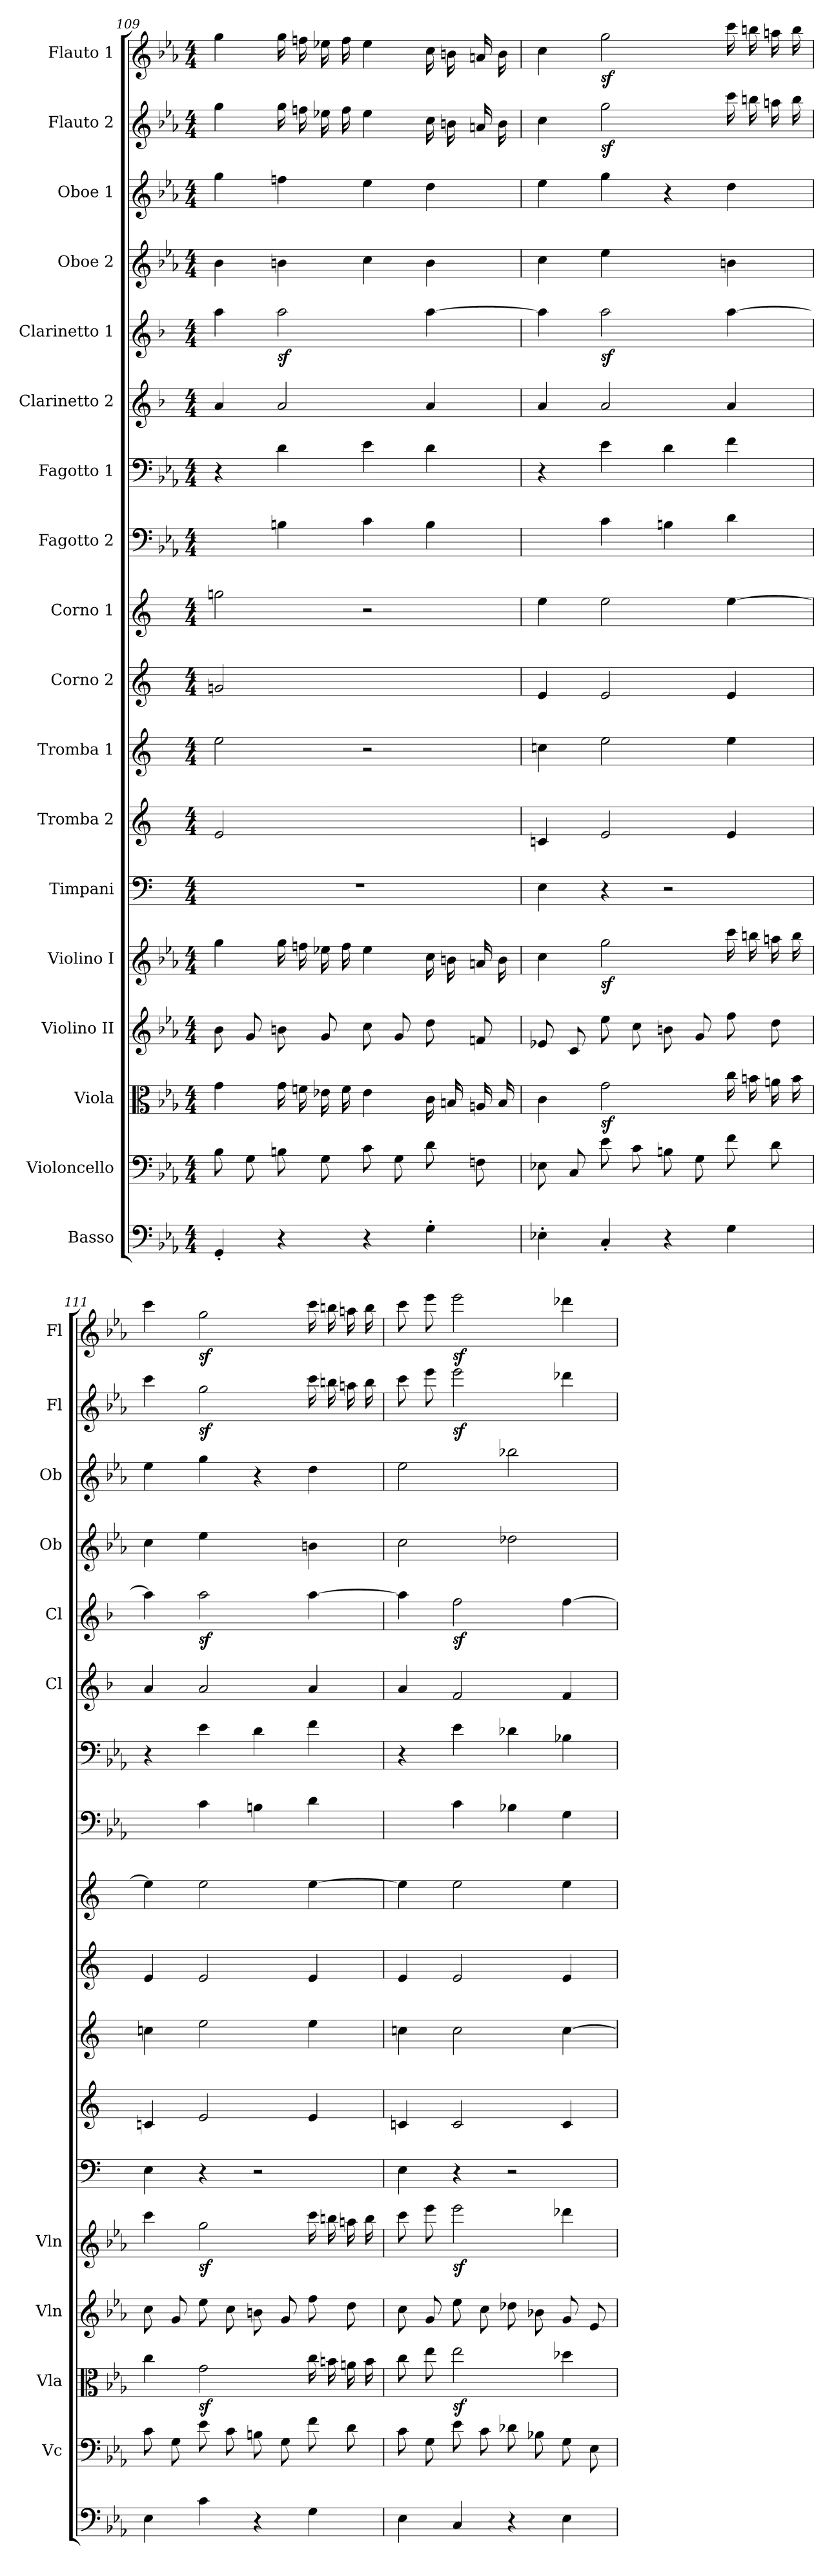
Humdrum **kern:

**kern	**kern	**kern	**dynam	**kern	**kern	**dynam	**kern	**kern	**kern	**kern	**kern	**kern	**kern	**kern	**kern	**dynam	**kern	**kern	**kern	**dynam	**kern	**dynam
*part18	*part17	*part16	*part16	*part15	*part14	*part14	*part13	*part12	*part11	*part10	*part9	*part8	*part7	*part6	*part5	*part5	*part4	*part3	*part2	*part2	*part1	*part1
*staff18	*staff17	*staff16	*staff16	*staff15	*staff14	*staff14	*staff13	*staff12	*staff11	*staff10	*staff9	*staff8	*staff7	*staff6	*staff5	*staff5	*staff4	*staff3	*staff2	*staff2	*staff1	*staff1
*I"Basso	*I"Violoncello	*I"Viola	*	*I"Violino II	*I"Violino I	*	*I"Timpani	*I"Tromba 2	*I"Tromba 1	*I"Corno 2	*I"Corno 1	*I"Fagotto 2	*I"Fagotto 1	*I"Clarinetto 2	*I"Clarinetto 1	*	*I"Oboe 2	*I"Oboe 1	*I"Flauto 2	*	*I"Flauto 1	*
*	*I'Vc	*I'Vla	*	*I'Vln	*I'Vln	*	*	*	*	*	*	*	*	*I'Cl	*I'Cl	*	*I'Ob	*I'Ob	*I'Fl	*	*I'Fl	*
*clefF4	*clefF4	*clefC3	*	*clefG2	*clefG2	*	*clefF4	*clefG2	*clefG2	*clefG2	*clefG2	*clefF4	*clefF4	*clefG2	*clefG2	*	*clefG2	*clefG2	*clefG2	*	*clefG2	*
*ITrd7c12	*	*	*	*	*	*	*	*ITrd-2c-3	*ITrd-2c-3	*ITrd5c9	*ITrd5c9	*	*	*ITrd1c2	*ITrd1c2	*	*	*	*	*	*	*
*k[b-e-a-]	*k[b-e-a-]	*k[b-e-a-]	*	*k[b-e-a-]	*k[b-e-a-]	*	*	*	*	*	*	*k[b-e-a-]	*k[b-e-a-]	*k[b-e-a-]	*k[b-e-a-]	*	*k[b-e-a-]	*k[b-e-a-]	*k[b-e-a-]	*	*k[b-e-a-]	*
*M4/4	*M4/4	*M4/4	*	*M4/4	*M4/4	*	*M4/4	*M4/4	*M4/4	*M4/4	*M4/4	*M4/4	*M4/4	*M4/4	*M4/4	*	*M4/4	*M4/4	*M4/4	*	*M4/4	*
=109	=109	=109	=109	=109	=109	=109	=109	=109	=109	=109	=109	=109	=109	=109	=109	=109	=109	=109	=109	=109	=109	=109
4GGG'	8B-	4g	.	8b-	4gg	.	1r	2g	2gg	2B-X	2b-X	4ryy	4r	4g	4gg	.	4b-	4gg	4gg	.	4gg	.
.	8G	.	.	8g	.	.	.	.	.	.	.	.	.	.	.	.	.	.	.	.	.	.
4r	8Bn	16g	.	8bn	16gg	.	.	.	.	.	.	4Bn	4d	2g	2gg	sf	4bn	4ffn	16gg	.	16gg	.
.	.	16fn	.	.	16ffn	.	.	.	.	.	.	.	.	.	.	.	.	.	16ffn	.	16ffn	.
.	8G	16e-X	.	8g	16ee-X	.	.	.	.	.	.	.	.	.	.	.	.	.	16ee-X	.	16ee-X	.
.	.	16f	.	.	16ff	.	.	.	.	.	.	.	.	.	.	.	.	.	16ff	.	16ff	.
4r	8c	4e-	.	8cc	4ee-	.	.	2ryy	2r	2ryy	2r	4c	4e-	.	.	.	4cc	4ee-	4ee-	.	4ee-	.
.	8G	.	.	8g	.	.	.	.	.	.	.	.	.	.	.	.	.	.	.	.	.	.
4GG'	8d	16c	.	8dd	16cc	.	.	.	.	.	.	4B	4d	4g	[4gg	.	4b	4dd	16cc	.	16cc	.
.	.	16Bn	.	.	16bn	.	.	.	.	.	.	.	.	.	.	.	.	.	16bn	.	16bn	.
.	8Fn	16An	.	8fn	16an	.	.	.	.	.	.	.	.	.	.	.	.	.	16an	.	16an	.
.	.	16B	.	.	16b	.	.	.	.	.	.	.	.	.	.	.	.	.	16b	.	16b	.
=110	=110	=110	=110	=110	=110	=110	=110	=110	=110	=110	=110	=110	=110	=110	=110	=110	=110	=110	=110	=110	=110	=110
4EE-X'	8E-X	4c	.	8e-X	4cc	.	4E	4e-X	4ee-X	4G	4g	4ryy	4r	4g	4gg]	.	4cc	4ee-	4cc	.	4cc	.
.	8C	.	.	8c	.	.	.	.	.	.	.	.	.	.	.	.	.	.	.	.	.	.
4CC'	8e-	2g	sf	8ee-	2gg	sf	4r	2g	2gg	2G	2g	4c	4e-	2g	2gg	sf	4ee-	4gg	2gg	sf	2gg	sf
.	8c	.	.	8cc	.	.	.	.	.	.	.	.	.	.	.	.	.	.	.	.	.	.
4r	8Bn	.	.	8bn	.	.	2r	.	.	.	.	4Bn	4d	.	.	.	4ryy	4r	.	.	.	.
.	8G	.	.	8g	.	.	.	.	.	.	.	.	.	.	.	.	.	.	.	.	.	.
4GG	8f	16cc	.	8ff	16ccc	.	.	4g	4gg	4G	[4g	4d	4f	4g	[4gg	.	4bn	4dd	16ccc	.	16ccc	.
.	.	16bn	.	.	16bbn	.	.	.	.	.	.	.	.	.	.	.	.	.	16bbn	.	16bbn	.
.	8d	16an	.	8dd	16aan	.	.	.	.	.	.	.	.	.	.	.	.	.	16aan	.	16aan	.
.	.	16b	.	.	16bb	.	.	.	.	.	.	.	.	.	.	.	.	.	16bb	.	16bb	.
=111	=111	=111	=111	=111	=111	=111	=111	=111	=111	=111	=111	=111	=111	=111	=111	=111	=111	=111	=111	=111	=111	=111
4EE-	8c	4cc	.	8cc	4ccc	.	4E	4e-X	4ee-X	4G	4g]	4ryy	4r	4g	4gg]	.	4cc	4ee-	4ccc	.	4ccc	.
.	8G	.	.	8g	.	.	.	.	.	.	.	.	.	.	.	.	.	.	.	.	.	.
4C	8e-	2g	sf	8ee-	2gg	sf	4r	2g	2gg	2G	2g	4c	4e-	2g	2gg	sf	4ee-	4gg	2gg	sf	2gg	sf
.	8c	.	.	8cc	.	.	.	.	.	.	.	.	.	.	.	.	.	.	.	.	.	.
4r	8Bn	.	.	8bn	.	.	2r	.	.	.	.	4Bn	4d	.	.	.	4ryy	4r	.	.	.	.
.	8G	.	.	8g	.	.	.	.	.	.	.	.	.	.	.	.	.	.	.	.	.	.
4GG	8f	16cc	.	8ff	16ccc	.	.	4g	4gg	4G	[4g	4d	4f	4g	[4gg	.	4bn	4dd	16ccc	.	16ccc	.
.	.	16bn	.	.	16bbn	.	.	.	.	.	.	.	.	.	.	.	.	.	16bbn	.	16bbn	.
.	8d	16an	.	8dd	16aan	.	.	.	.	.	.	.	.	.	.	.	.	.	16aan	.	16aan	.
.	.	16b	.	.	16bb	.	.	.	.	.	.	.	.	.	.	.	.	.	16bb	.	16bb	.
=112	=112	=112	=112	=112	=112	=112	=112	=112	=112	=112	=112	=112	=112	=112	=112	=112	=112	=112	=112	=112	=112	=112
4EE-	8c	8cc	.	8cc	8ccc	.	4E	4e-X	4ee-X	4G	4g]	4ryy	4r	4g	4gg]	.	2cc	2ee-	8ccc	.	8ccc	.
.	8G	8ee-	.	8g	8eee-	.	.	.	.	.	.	.	.	.	.	.	.	.	8eee-	.	8eee-	.
4CC	8e-	2ee-	sf	8ee-	2eee-	sf	4r	2e-	2ee-	2G	2g	4c	4e-	2e-	2ee-	sf	.	.	2eee-	sf	2eee-	sf
.	8c	.	.	8cc	.	.	.	.	.	.	.	.	.	.	.	.	.	.	.	.	.	.
4r	8d-X	.	.	8dd-X	.	.	2r	.	.	.	.	4B-X	4d-X	.	.	.	2dd-X	2bb-X	.	.	.	.
.	8B-X	.	.	8b-X	.	.	.	.	.	.	.	.	.	.	.	.	.	.	.	.	.	.
4EE-	8G	4dd-X	.	8g	4ddd-X	.	.	4e-	[4ee-	4G	4g	4G	4B-X	4e-	[4ee-	.	.	.	4ddd-X	.	4ddd-X	.
.	8E-	.	.	8e-	.	.	.	.	.	.	.	.	.	.	.	.	.	.	.	.	.	.
=	=	=	=	=	=	=	=	=	=	=	=	=	=	=	=	=	=	=	=	=	=	=
*-	*-	*-	*-	*-	*-	*-	*-	*-	*-	*-	*-	*-	*-	*-	*-	*-	*-	*-	*-	*-	*-	*-
